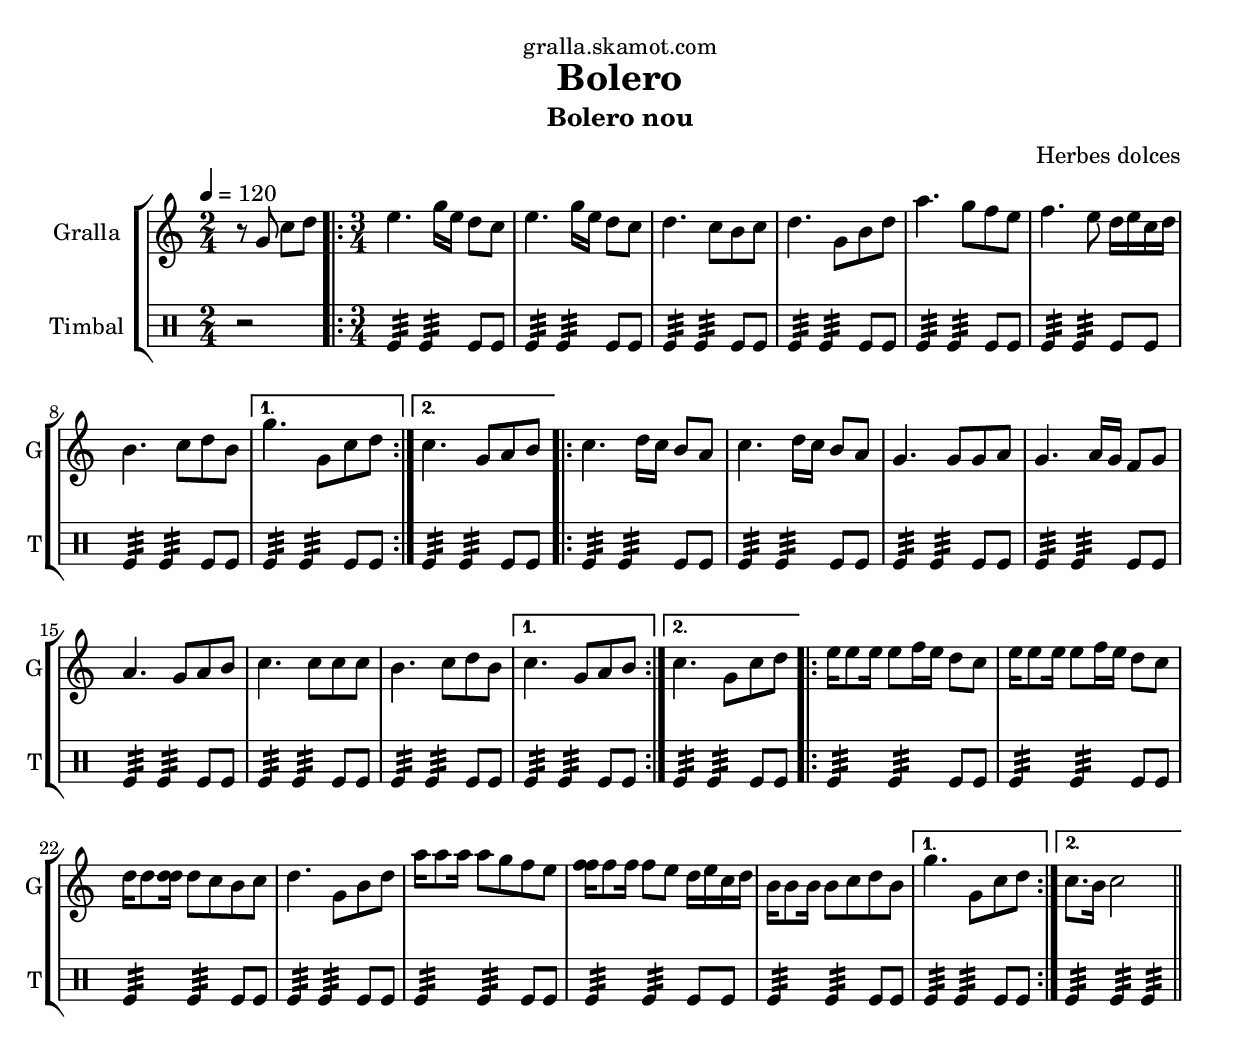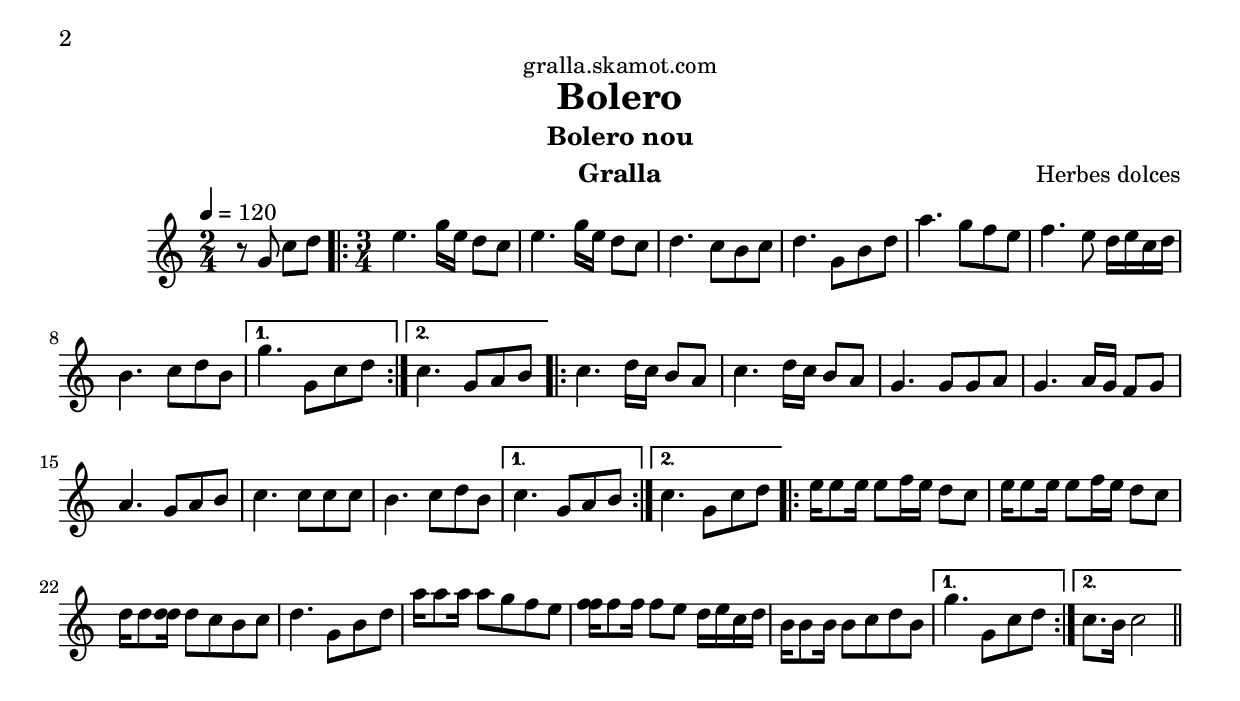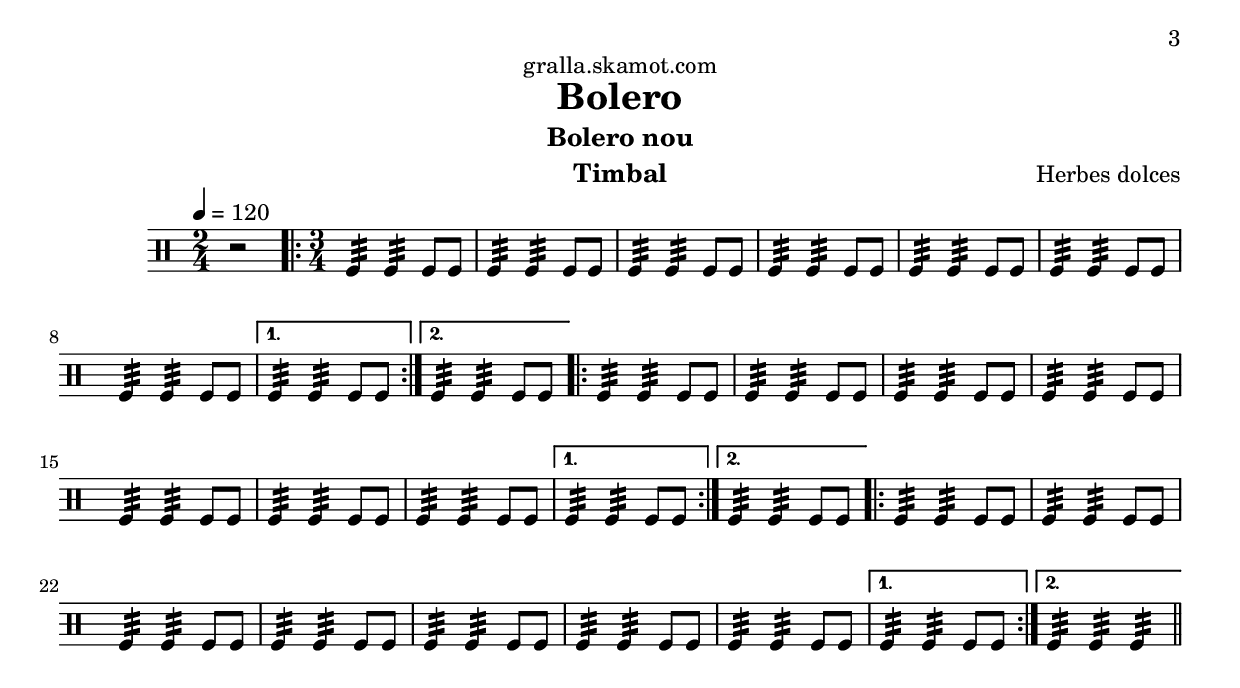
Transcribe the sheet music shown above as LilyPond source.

\version "2.16.2"

\header {
  dedication="gralla.skamot.com"
  title="Bolero"
  subtitle="Bolero nou"
  subsubtitle=""
  poet=""
  meter=""
  piece=""
  composer="Herbes dolces"
  arranger=""
  opus=""
  instrument=""
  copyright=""
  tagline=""
}

liniaroAa =
\relative g'
{
  \tempo 4=120
  \clef treble
  \key c \major
  \time 2/4
  r8 g c d  |
  \time 3/4   \repeat volta 2 { e4. g16 e d8 c  |
  e4. g16 e d8 c  |
  d4. c8 b c  |
  %05
  d4. g,8 b d  |
  a'4. g8 f e  |
  f4. e8 d16 e c d  |
  b4. c8 d b }
  \alternative { { g'4. g,8 c d }
  %10
  { c4. g8 a b } }
  \repeat volta 2 { c4. d16 c b8 a  |
  c4. d16 c b8 a  |
  g4. g8 g a  |
  g4. a16 g f8 g  |
  %15
  a4. g8 a b  |
  c4. c8 c c  |
  b4. c8 d b }
  \alternative { { c4. g8 a b }
  { c4. g8 c d } }
  %20
  \repeat volta 2 { e16 e8 e16 e8 f16 e d8 c  |
  e16 e8 e16 e8 f16 e d8 c  |
  d16 d8 <d d>16 d8 c b c  |
  d4. g,8 b d  |
  a'16 a8 a16 a8 g f e  |
  %25
  <f f>16 f8 f16 f8 e d16 e c d  |
  b16 b8 b16 b8 c d b }
  \alternative { { g'4. g,8 c d }
  { c8. b16 c2 } } \bar "||"
}

liniaroAb =
\drummode
{
  \tempo 4=120
  \time 2/4
  r2  |
  \time 3/4   \repeat volta 2 { tomfl4:32 tomfl:32 tomfl8 tomfl  |
  tomfl4:32 tomfl:32 tomfl8 tomfl  |
  tomfl4:32 tomfl:32 tomfl8 tomfl  |
  %05
  tomfl4:32 tomfl:32 tomfl8 tomfl  |
  tomfl4:32 tomfl:32 tomfl8 tomfl  |
  tomfl4:32 tomfl:32 tomfl8 tomfl  |
  tomfl4:32 tomfl:32 tomfl8 tomfl }
  \alternative { { tomfl4:32 tomfl:32 tomfl8 tomfl }
  %10
  { tomfl4:32 tomfl:32 tomfl8 tomfl } }
  \repeat volta 2 { tomfl4:32 tomfl:32 tomfl8 tomfl  |
  tomfl4:32 tomfl:32 tomfl8 tomfl  |
  tomfl4:32 tomfl:32 tomfl8 tomfl  |
  tomfl4:32 tomfl:32 tomfl8 tomfl  |
  %15
  tomfl4:32 tomfl:32 tomfl8 tomfl  |
  tomfl4:32 tomfl:32 tomfl8 tomfl  |
  tomfl4:32 tomfl:32 tomfl8 tomfl }
  \alternative { { tomfl4:32 tomfl:32 tomfl8 tomfl }
  { tomfl4:32 tomfl:32 tomfl8 tomfl } }
  %20
  \repeat volta 2 { tomfl4:32 tomfl:32 tomfl8 tomfl  |
  tomfl4:32 tomfl:32 tomfl8 tomfl  |
  tomfl4:32 tomfl:32 tomfl8 tomfl  |
  tomfl4:32 tomfl:32 tomfl8 tomfl  |
  tomfl4:32 tomfl:32 tomfl8 tomfl  |
  %25
  tomfl4:32 tomfl:32 tomfl8 tomfl  |
  tomfl4:32 tomfl:32 tomfl8 tomfl }
  \alternative { { tomfl4:32 tomfl:32 tomfl8 tomfl }
  { tomfl4:32 tomfl:32 tomfl:32 } } \bar "||"
}

\bookpart {
  \score {
    \new StaffGroup {
      \override Score.RehearsalMark #'self-alignment-X = #LEFT
      <<
        \new Staff \with {instrumentName = #"Gralla" shortInstrumentName = #"G"} \liniaroAa
        \new DrumStaff \with {instrumentName = #"Timbal" shortInstrumentName = #"T"} \liniaroAb
      >>
    }
    \layout {}
  }
  \score { \unfoldRepeats
    \new StaffGroup {
      \override Score.RehearsalMark #'self-alignment-X = #LEFT
      <<
        \new Staff \with {instrumentName = #"Gralla" shortInstrumentName = #"G"} \liniaroAa
        \new DrumStaff \with {instrumentName = #"Timbal" shortInstrumentName = #"T"} \liniaroAb
      >>
    }
    \midi {
      \set Staff.midiInstrument = "oboe"
      \set DrumStaff.midiInstrument = "drums"
    }
  }
}

\bookpart {
  \header {instrument="Gralla"}
  \score {
    \new StaffGroup {
      \override Score.RehearsalMark #'self-alignment-X = #LEFT
      <<
        \new Staff \liniaroAa
      >>
    }
    \layout {}
  }
  \score { \unfoldRepeats
    \new StaffGroup {
      \override Score.RehearsalMark #'self-alignment-X = #LEFT
      <<
        \new Staff \liniaroAa
      >>
    }
    \midi {
      \set Staff.midiInstrument = "oboe"
      \set DrumStaff.midiInstrument = "drums"
    }
  }
}

\bookpart {
  \header {instrument="Timbal"}
  \score {
    \new StaffGroup {
      \override Score.RehearsalMark #'self-alignment-X = #LEFT
      <<
        \new DrumStaff \liniaroAb
      >>
    }
    \layout {}
  }
  \score { \unfoldRepeats
    \new StaffGroup {
      \override Score.RehearsalMark #'self-alignment-X = #LEFT
      <<
        \new DrumStaff \liniaroAb
      >>
    }
    \midi {
      \set Staff.midiInstrument = "oboe"
      \set DrumStaff.midiInstrument = "drums"
    }
  }
}

